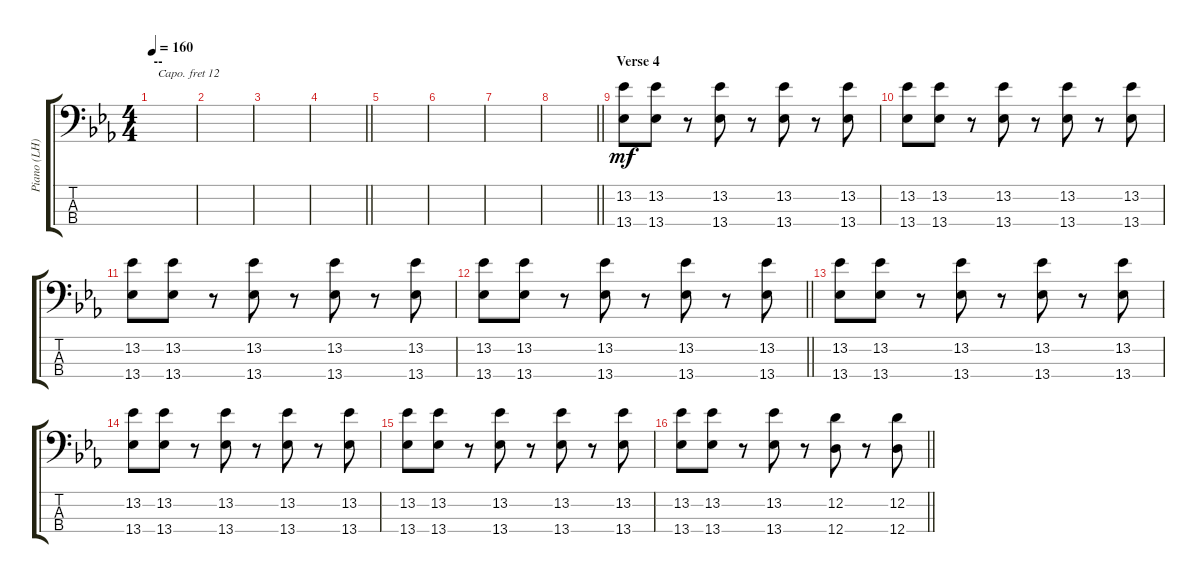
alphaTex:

\track ("Piano (LH)" "Piano (LH)") {instrument acousticgrandpiano}
\staff {score tabs}
\capo 12
\tuning (G2 D2 A1 D1) {hide}
\ts (4 4)
\section ("" "--")
\tempo 160
\clef f4
\ks eb
|
|
|
\barLineRight lightlight
|
\section ("" "")
|
|
|
\barLineRight lightlight
|
\section ("" "Verse 4")
(13.2 13.4).8{dy mf} (13.2 13.4).8 r.8 (13.2 13.4).8 r.8 (13.2 13.4).8 r.8 (13.2 13.4).8 |
(13.2 13.4).8 (13.2 13.4).8 r.8 (13.2 13.4).8 r.8 (13.2 13.4).8 r.8 (13.2 13.4).8 |
(13.2 13.4).8 (13.2 13.4).8 r.8 (13.2 13.4).8 r.8 (13.2 13.4).8 r.8 (13.2 13.4).8 |
\barLineRight lightlight
(13.2 13.4).8 (13.2 13.4).8 r.8 (13.2 13.4).8 r.8 (13.2 13.4).8 r.8 (13.2 13.4).8 |
\section ("" "")
(13.2 13.4).8 (13.2 13.4).8 r.8 (13.2 13.4).8 r.8 (13.2 13.4).8 r.8 (13.2 13.4).8 |
(13.2 13.4).8 (13.2 13.4).8 r.8 (13.2 13.4).8 r.8 (13.2 13.4).8 r.8 (13.2 13.4).8 |
(13.2 13.4).8 (13.2 13.4).8 r.8 (13.2 13.4).8 r.8 (13.2 13.4).8 r.8 (13.2 13.4).8 |
\barLineRight lightlight
(13.2 13.4).8 (13.2 13.4).8 r.8 (13.2 13.4).8 r.8 (12.2 12.4).8 r.8 (12.2 12.4).8
